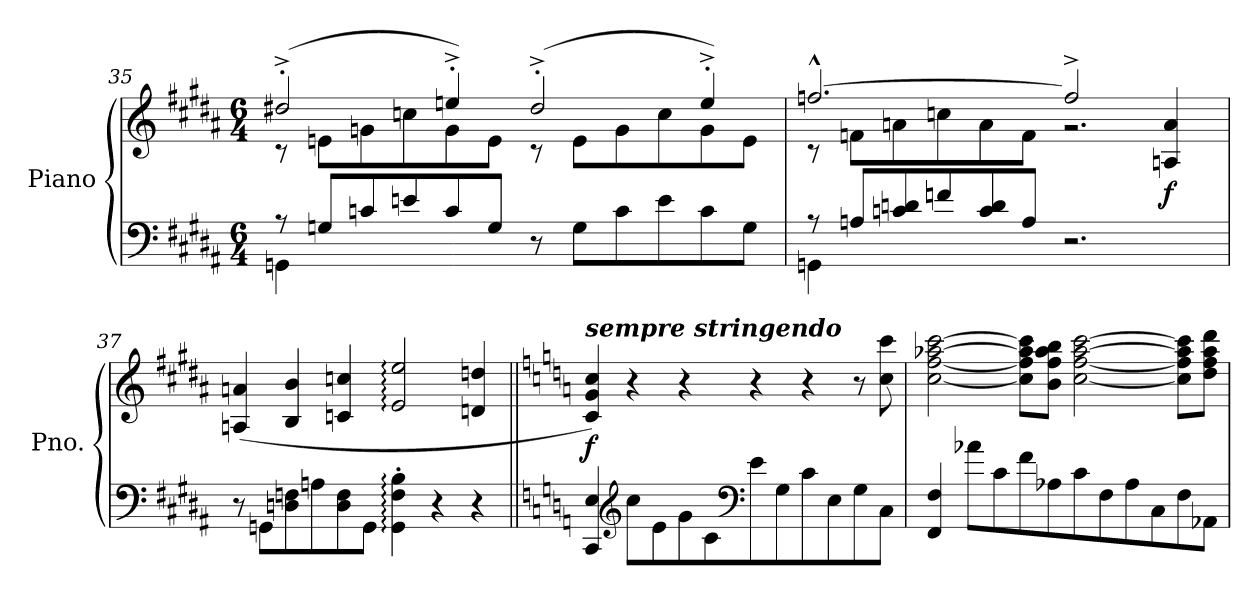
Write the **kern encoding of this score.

**kern	**kern	**dynam
*part1	*part1	*part1
*staff2	*staff1	*staff1/2
*I"Piano	*	*
*I'Pno.	*	*
*clefF4	*clefG2	*
*k[f#c#g#d#a#]	*k[f#c#g#d#a#]	*
*M6/4	*M6/4	*
=35	=35	=35
*^	*^	*
8r	4GGn\	(>2dd#X'^/	8r	.
8Gn/L	.	.	8en\L	.
8cn/	1ryy	.	8gn\	.
8en/	.	.	8ccn\	.
8c/	.	4een'^/)	8g\	.
8G/J	.	.	8e\J	.
8r	.	(>2dd#'^/	8r	.
8G\L	.	.	8e\L	.
8c\	.	.	8g\	.
8e\	.	.	8cc\	.
8c\	4ryy	4ee'^/)	8g\	.
8G\J	.	.	8e\J	.
=36	=36	=36	=36	=36
8r	4GGn\	[2.ffn^^/	8r	.
8An/L	.	.	8fn\L	.
8cn/ 8dn/	1ryy	.	8an\	.
8fn/	.	.	8ccn\	.
8c/ 8d/	.	.	8a\	.
8A/J	.	.	8f\J	.
2.r	.	2ff^/]	2.rg	.
!	!	!	!	!LO:DY:b
.	4ryy	4An/ 4a/	.	f
*v	*v	*	*	*
*	*v	*v	*
=37	=37	=37
8r	(<4An/ 4an/	.
8GGn\L	.	.
8Dn\ 8Fn\	4B/ 4b/	.
8An\	.	.
8D\ 8F\	4cn/ 4ccn/	.
8GG\J	.	.
4GG\:' 4F\:' 4B\:'	2e/: 2ee/:	.
4r	.	.
4r	4dn/ 4ddn/	.
=38||	=38||	=38||
*k[]	*k[]	*
!	!LO:TX:a:Bi:t=sempre stringendo	!
!	!	!LO:DY:b
4CC/ 4E/	4c/ 4g/ 4cc/)	f
*clefG2	*	*
8cc\L	4r	.
8e\	.	.
8g\	4r	.
8c\	.	.
*clefF4	*	*
8e\	4r	.
8G\	.	.
8c\	4r	.
8E\	.	.
8G\	8r	.
8C\J	8cc\ 8ccc\	.
=39	=39	=39
4FF/ 4F/	[2cc\ [2ff\ [2aa-X\ [2ccc\	.
8a-X\L	.	.
8c\	.	.
8f\	8cc\] 8ff\] 8aa-\] 8ccc\]L	.
8A-X\	8b\ 8ff\ 8aa-\ 8bb\J	.
8c\	[2cc\ [2ff\ [2aa-\ [2ccc\	.
8F\	.	.
8A-\	.	.
8C\	.	.
8F\	8cc\] 8ff\] 8aa-\] 8ccc\]L	.
8AA-X\J	8dd\ 8ff\ 8aa-\ 8ddd\J	.
=	=	=
*-	*-	*-
